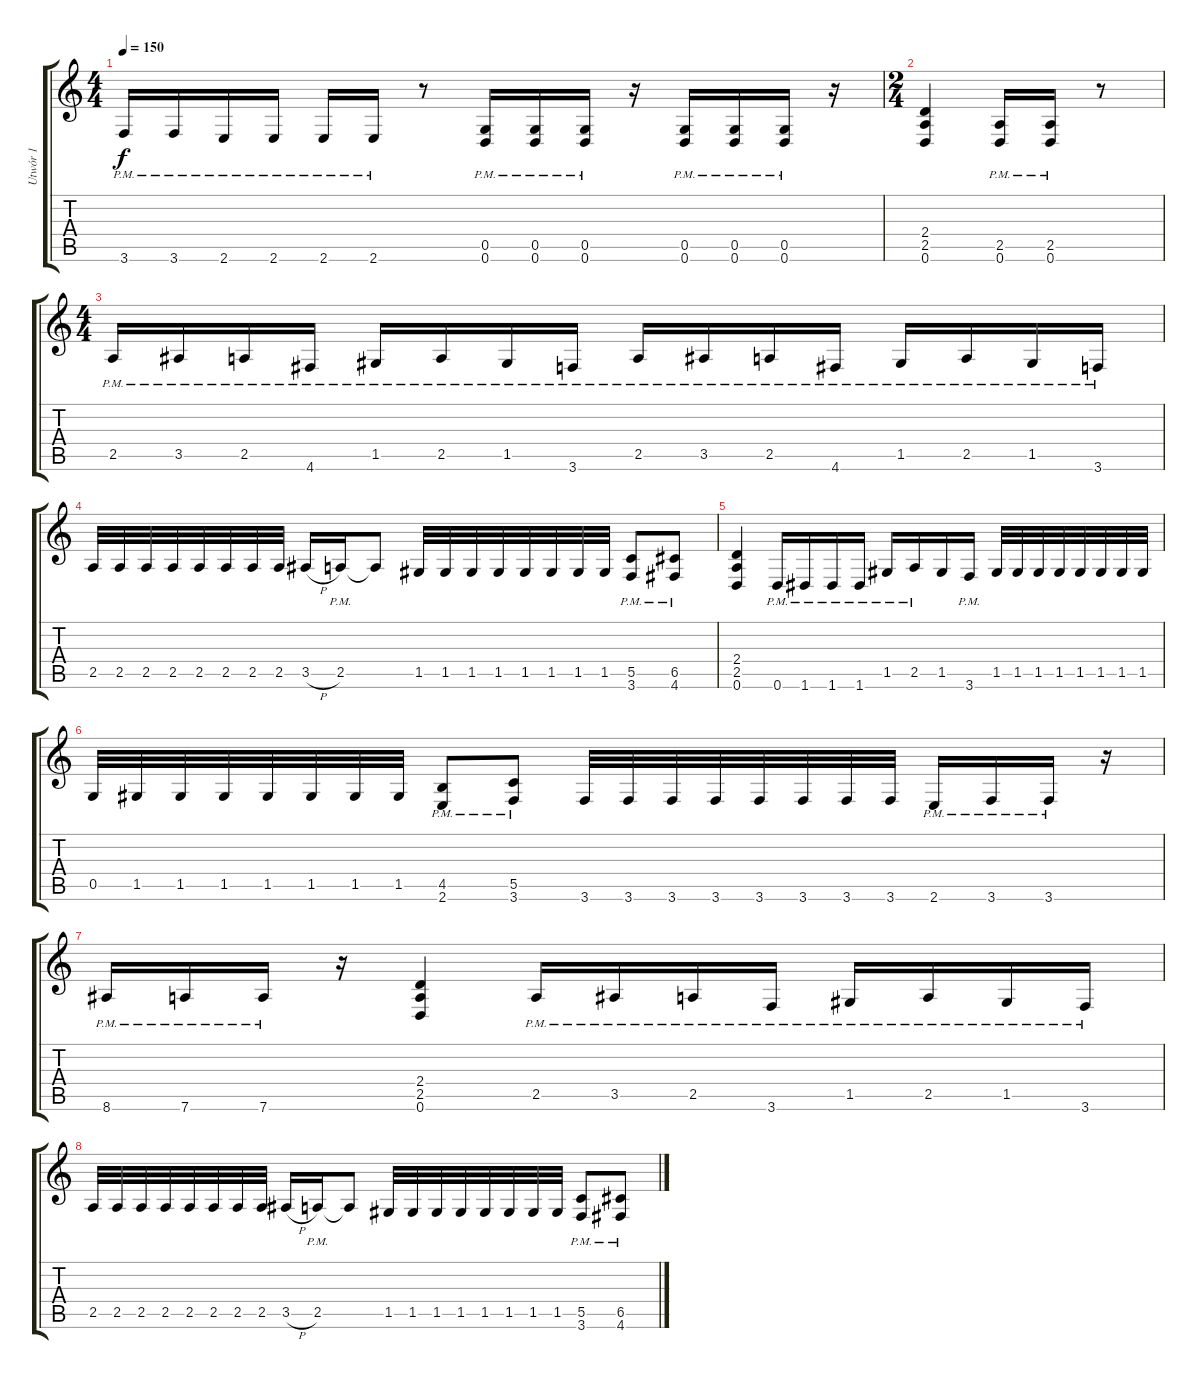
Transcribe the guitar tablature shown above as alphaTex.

\track ("Utwór 1" "Utwór 1") {instrument distortionguitar}
\staff {score tabs}
\tuning (D4 A3 F3 C3 G2 D2) {hide}
\ts (4 4)
\tempo 150
\clef g2
\ks c
3.6{pm}.16{dy f} 3.6{pm}.16 2.6{pm}.16 2.6{pm}.16 2.6{pm}.16 2.6{pm}.16 r.8 (0.5{pm} 0.6{pm}).16 (0.5{pm} 0.6{pm}).16 (0.5{pm} 0.6{pm}).16 r.16 (0.5{pm} 0.6{pm}).16 (0.5{pm} 0.6{pm}).16 (0.5{pm} 0.6{pm}).16 r.16 |
\ts (2 4)
(2.4 2.5 0.6).4 (2.5{pm} 0.6{pm}).16 (2.5{pm} 0.6{pm}).16 r.8 |
\ts (4 4)
2.5{pm}.16 3.5{pm}.16 2.5{pm}.16 4.6{pm}.16 1.5{pm}.16 2.5{pm}.16 1.5{pm}.16 3.6{pm}.16 2.5{pm}.16 3.5{pm}.16 2.5{pm}.16 4.6{pm}.16 1.5{pm}.16 2.5{pm}.16 1.5{pm}.16 3.6{pm}.16 |
2.5.32 2.5.32 2.5.32 2.5.32 2.5.32 2.5.32 2.5.32 2.5.32 3.5{h}.16 2.5{pm}.16 2.5{t}.8 1.5.32 1.5.32 1.5.32 1.5.32 1.5.32 1.5.32 1.5.32 1.5.32 (5.5{pm} 3.6{pm}).8 (6.5{pm} 4.6{pm}).8 |
(2.4 2.5 0.6).4 0.6{pm}.16 1.6{pm}.16 1.6{pm}.16 1.6{pm}.16 1.5{pm}.16 2.5{pm}.16 1.5.16 3.6{pm}.16 1.5.32 1.5.32 1.5.32 1.5.32 1.5.32 1.5.32 1.5.32 1.5.32 |
0.5.32 1.5.32 1.5.32 1.5.32 1.5.32 1.5.32 1.5.32 1.5.32 (4.5{pm} 2.6{pm}).8 (5.5{pm} 3.6{pm}).8 3.6.32 3.6.32 3.6.32 3.6.32 3.6.32 3.6.32 3.6.32 3.6.32 2.6{pm}.16 3.6{pm}.16 3.6{pm}.16 r.16 |
8.6{pm}.16 7.6{pm}.16 7.6{pm}.16 r.16 (2.4 2.5 0.6).4 2.5{pm}.16 3.5{pm}.16 2.5{pm}.16 3.6{pm}.16 1.5{pm}.16 2.5{pm}.16 1.5{pm}.16 3.6{pm}.16 |
2.5.32 2.5.32 2.5.32 2.5.32 2.5.32 2.5.32 2.5.32 2.5.32 3.5{h}.16 2.5{pm}.16 2.5{t}.8 1.5.32 1.5.32 1.5.32 1.5.32 1.5.32 1.5.32 1.5.32 1.5.32 (5.5{pm} 3.6{pm}).8 (6.5{pm} 4.6{pm}).8
